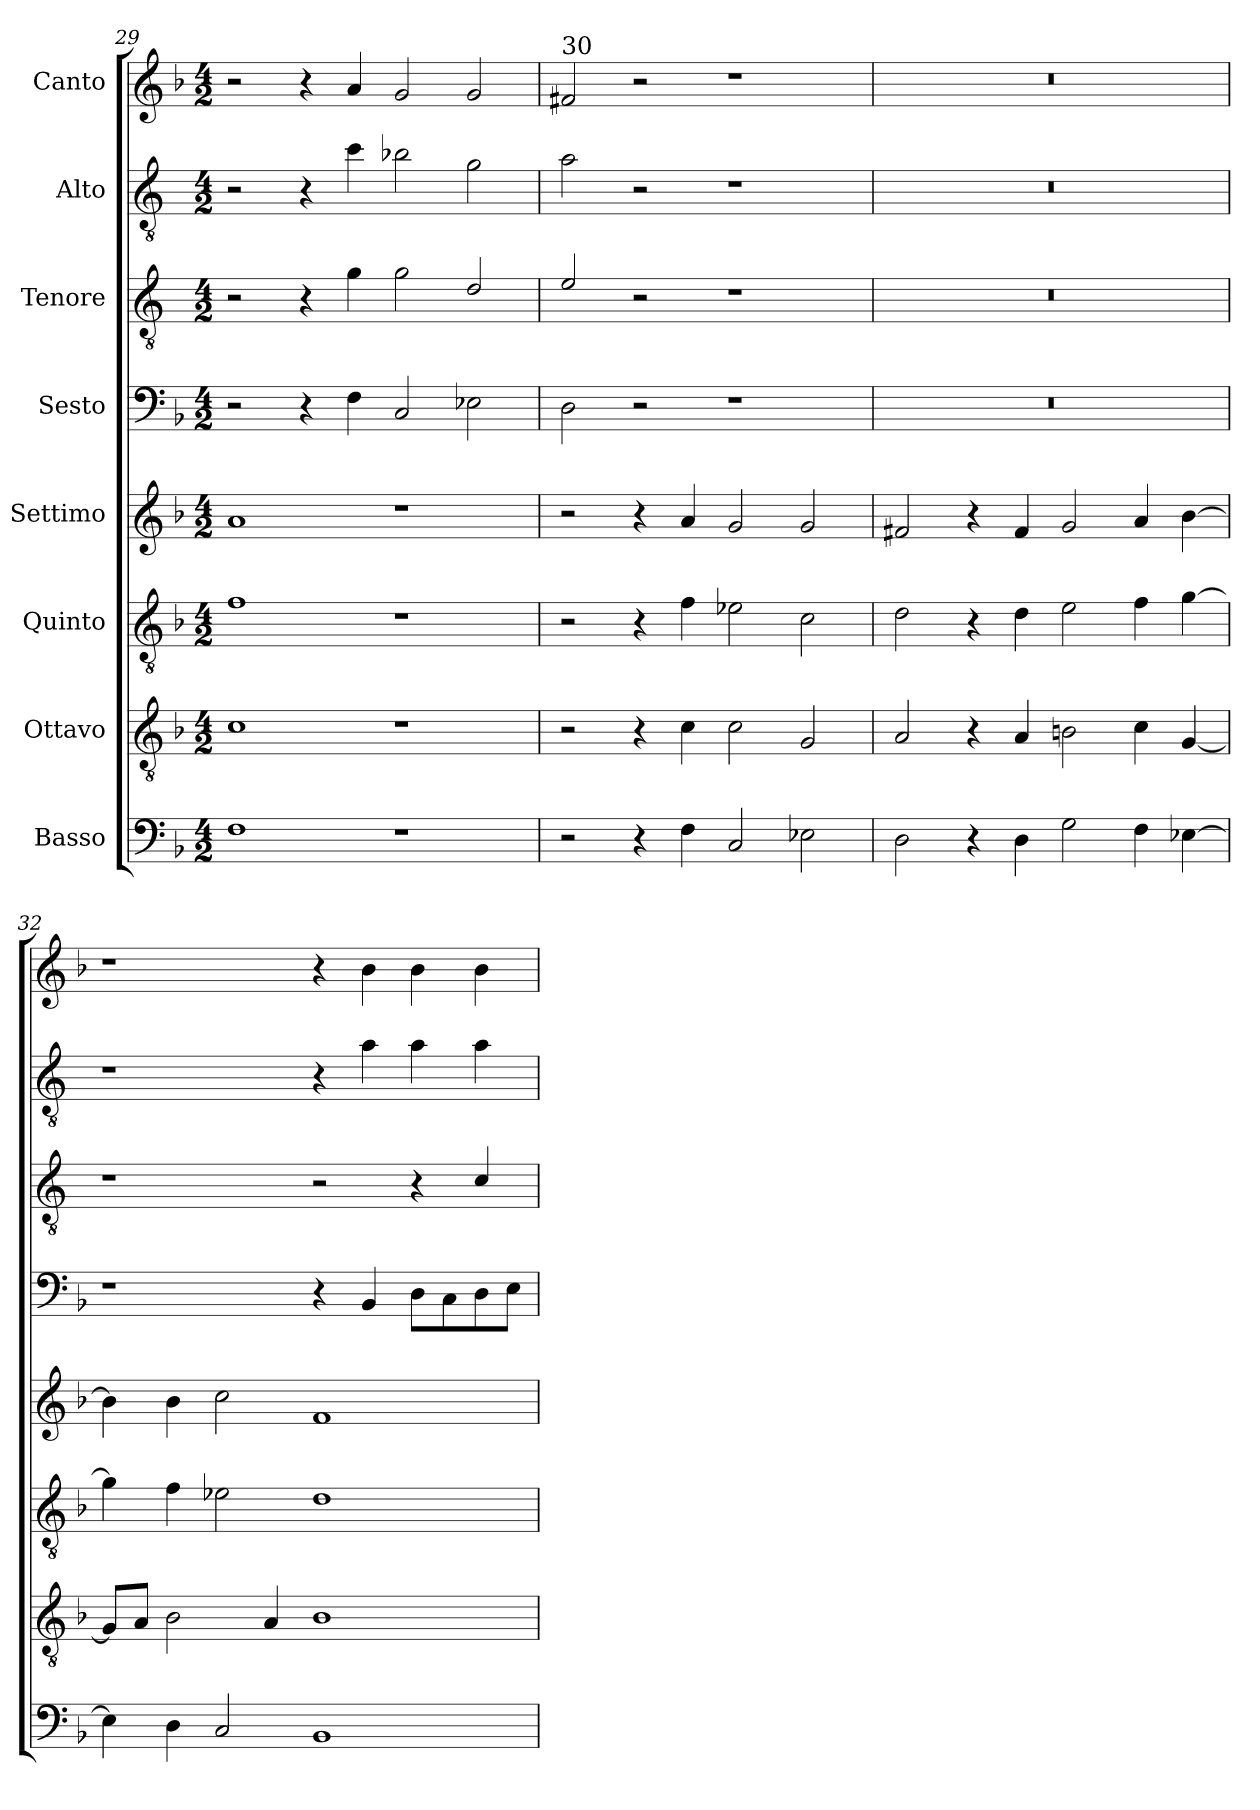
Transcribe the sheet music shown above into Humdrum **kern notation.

**kern	**kern	**kern	**kern	**kern	**kern	**kern	**kern
*part8	*part7	*part6	*part5	*part4	*part3	*part2	*part1
*staff8	*staff7	*staff6	*staff5	*staff4	*staff3	*staff2	*staff1
*I"Basso	*I"Ottavo	*I"Quinto	*I"Settimo	*I"Sesto	*I"Tenore	*I"Alto	*I"Canto
*clefF4	*clefGv2	*clefGv2	*clefG2	*clefF4	*clefGv2	*clefGv2	*clefG2
*	*	*	*	*	*ITrd4c7	*ITrd4c7	*
*k[b-]	*k[b-]	*k[b-]	*k[b-]	*k[b-]	*k[b-]	*k[b-]	*k[b-]
*M4/2	*M4/2	*M4/2	*M4/2	*M4/2	*M4/2	*M4/2	*M4/2
=29	=29	=29	=29	=29	=29	=29	=29
1F	1c	1f	1a	2r	2r	2r	2r
.	.	.	.	4r	4r	4r	4r
.	.	.	.	4F\	4c\	4f\	4a/
1r	1r	1r	1r	2C/	2c\	2e-X\	2g/
.	.	.	.	2E-X\	2G/	2c\	2g/
!!LO:PB:g=z
=30	=30	=30	=30	=30	=30	=30	=30
!	!	!	!	!	!	!	!LO:TX:a:t=30
2r	2r	2r	2r	2D\	2A/	2d\	2f#X/
4r	4r	4r	4r	2r	2r	2r	2r
4F\	4c\	4f\	4a/	.	.	.	.
2C/	2c\	2e-X\	2g/	1r	1r	1r	1r
2E-X\	2G/	2c\	2g/	.	.	.	.
=31	=31	=31	=31	=31	=31	=31	=31
2D\	2A/	2d\	2f#X/	0r	0r	0r	0r
4r	4r	4r	4r	.	.	.	.
4D\	4A/	4d\	4f#/	.	.	.	.
2G\	2Bn\	2e\	2g/	.	.	.	.
4F\	4c\	4f\	4a/	.	.	.	.
[4E-X\	[4G/	[4g\	[4b-\	.	.	.	.
=32	=32	=32	=32	=32	=32	=32	=32
4E-\]	8G/L]	4g\]	4b-\]	1r	1r	1r	1r
.	8A/J	.	.	.	.	.	.
4D\	2B-\	4f\	4b-\	.	.	.	.
2C/	.	2e-X\	2cc\	.	.	.	.
.	4A/	.	.	.	.	.	.
1BB-	1B-	1d	1f	4r	2r	4r	4r
.	.	.	.	4BB-/	.	4d\	4b-\
.	.	.	.	8D\L	4r	4d\	4b-\
.	.	.	.	8C\	.	.	.
.	.	.	.	8D\	4F/	4d\	4b-\
.	.	.	.	8E\J	.	.	.
=	=	=	=	=	=	=	=
*-	*-	*-	*-	*-	*-	*-	*-
